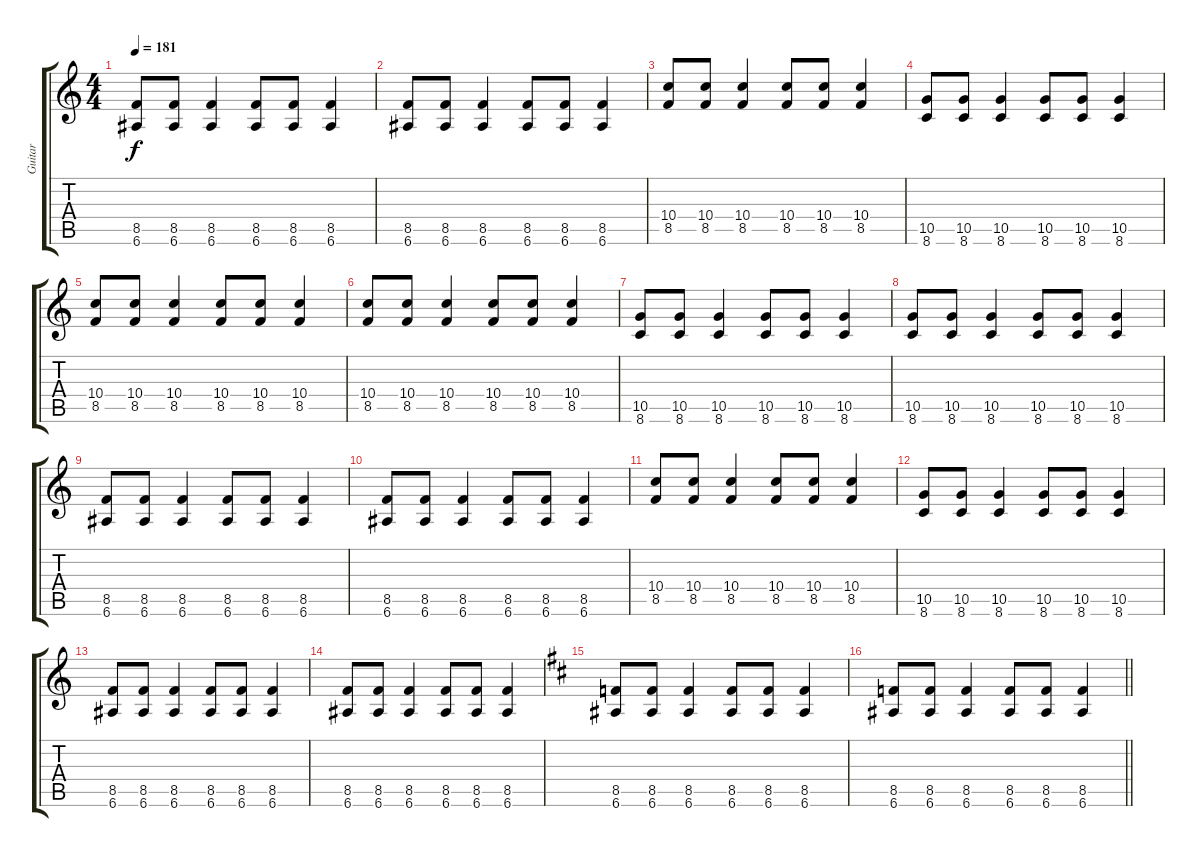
\track ("Guitar" "Guitar") {instrument overdrivenguitar}
\staff {score tabs}
\tuning (E4 B3 G3 D3 A2 E2) {hide}
\ts (4 4)
\tempo 181
\clef g2
\ks c
(8.5 6.6).8{dy f} (8.5 6.6).8 (8.5 6.6).4 (8.5 6.6).8 (8.5 6.6).8 (8.5 6.6).4 |
(8.5 6.6).8 (8.5 6.6).8 (8.5 6.6).4 (8.5 6.6).8 (8.5 6.6).8 (8.5 6.6).4 |
(10.4 8.5).8 (10.4 8.5).8 (10.4 8.5).4 (10.4 8.5).8 (10.4 8.5).8 (10.4 8.5).4 |
(10.5 8.6).8 (10.5 8.6).8 (10.5 8.6).4 (10.5 8.6).8 (10.5 8.6).8 (10.5 8.6).4 |
(10.4 8.5).8 (10.4 8.5).8 (10.4 8.5).4 (10.4 8.5).8 (10.4 8.5).8 (10.4 8.5).4 |
(10.4 8.5).8 (10.4 8.5).8 (10.4 8.5).4 (10.4 8.5).8 (10.4 8.5).8 (10.4 8.5).4 |
(10.5 8.6).8 (10.5 8.6).8 (10.5 8.6).4 (10.5 8.6).8 (10.5 8.6).8 (10.5 8.6).4 |
(10.5 8.6).8 (10.5 8.6).8 (10.5 8.6).4 (10.5 8.6).8 (10.5 8.6).8 (10.5 8.6).4 |
(8.5 6.6).8 (8.5 6.6).8 (8.5 6.6).4 (8.5 6.6).8 (8.5 6.6).8 (8.5 6.6).4 |
(8.5 6.6).8 (8.5 6.6).8 (8.5 6.6).4 (8.5 6.6).8 (8.5 6.6).8 (8.5 6.6).4 |
(10.4 8.5).8 (10.4 8.5).8 (10.4 8.5).4 (10.4 8.5).8 (10.4 8.5).8 (10.4 8.5).4 |
(10.5 8.6).8 (10.5 8.6).8 (10.5 8.6).4 (10.5 8.6).8 (10.5 8.6).8 (10.5 8.6).4 |
(8.5 6.6).8 (8.5 6.6).8 (8.5 6.6).4 (8.5 6.6).8 (8.5 6.6).8 (8.5 6.6).4 |
(8.5 6.6).8 (8.5 6.6).8 (8.5 6.6).4 (8.5 6.6).8 (8.5 6.6).8 (8.5 6.6).4 |
\ks d
(8.5 6.6).8 (8.5 6.6).8 (8.5 6.6).4 (8.5 6.6).8 (8.5 6.6).8 (8.5 6.6).4 |
\barLineRight lightlight
(8.5 6.6).8 (8.5 6.6).8 (8.5 6.6).4 (8.5 6.6).8 (8.5 6.6).8 (8.5 6.6).4
